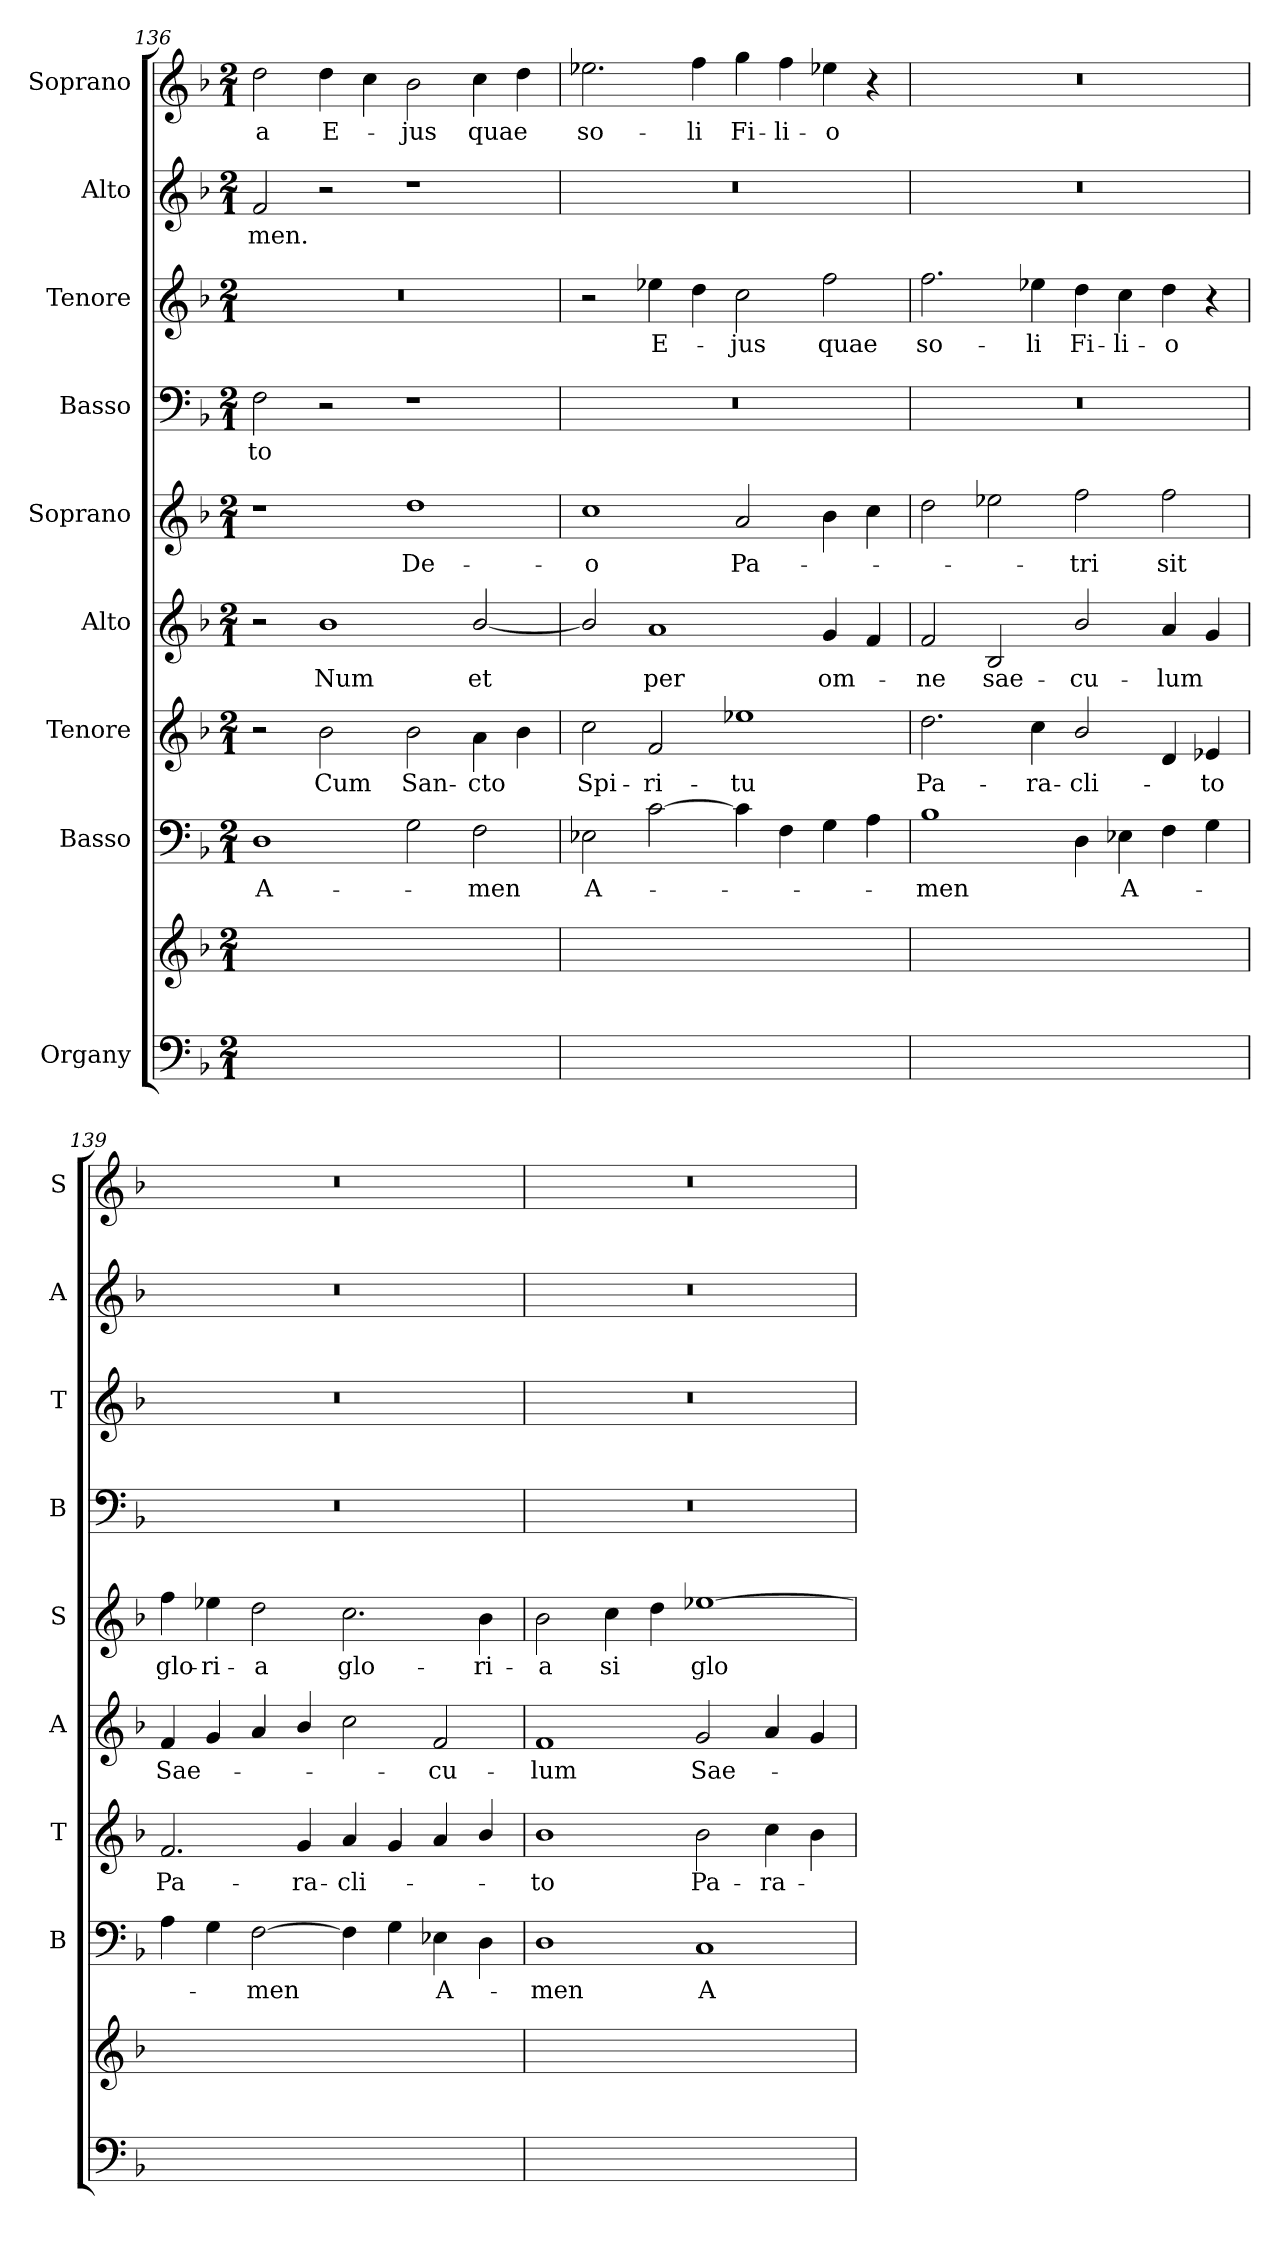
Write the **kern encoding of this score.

**kern	**kern	**kern	**text	**kern	**text	**kern	**text	**kern	**text	**kern	**text	**kern	**text	**kern	**text	**kern	**text
*part9	*part9	*part8	*part8	*part7	*part7	*part6	*part6	*part5	*part5	*part4	*part4	*part3	*part3	*part2	*part2	*part1	*part1
*staff10	*staff9	*staff8	*staff8	*staff7	*staff7	*staff6	*staff6	*staff5	*staff5	*staff4	*staff4	*staff3	*staff3	*staff2	*staff2	*staff1	*staff1
*I"Organy	*	*I"Basso	*	*I"Tenore	*	*I"Alto	*	*I"Soprano	*	*I"Basso	*	*I"Tenore	*	*I"Alto	*	*I"Soprano	*
*	*	*I'B	*	*I'T	*	*I'A	*	*I'S	*	*I'B	*	*I'T	*	*I'A	*	*I'S	*
*clefF4	*clefG2	*clefF4	*	*clefG2	*	*clefG2	*	*clefG2	*	*clefF4	*	*clefG2	*	*clefG2	*	*clefG2	*
*	*	*	*	*ITrd7c12	*	*	*	*	*	*	*	*ITrd7c12	*	*	*	*	*
*k[b-]	*k[b-]	*k[b-]	*	*k[b-]	*	*k[b-]	*	*k[b-]	*	*k[b-]	*	*k[b-]	*	*k[b-]	*	*k[b-]	*
*M2/1	*M2/1	*M2/1	*	*M2/1	*	*M2/1	*	*M2/1	*	*M2/1	*	*M2/1	*	*M2/1	*	*M2/1	*
=136	=136	=136	=136	=136	=136	=136	=136	=136	=136	=136	=136	=136	=136	=136	=136	=136	=136
0ryy	0ryy	1D\	A-	2r	.	2r	.	1r	.	2F\	-to	0r	.	2f/	men.	2dd\	-a
.	.	.	.	2B-\	Cum	1b-\	Num	.	.	2r	.	.	.	2r	.	4dd\	E-
.	.	.	.	.	.	.	.	.	.	.	.	.	.	.	.	4cc\	.
.	.	2G\	.	2B-\	San-	.	.	1dd\	De-	1r	.	.	.	1r	.	2b-\	-jus
.	.	2F\	-men	4A\	-cto	[2b-/	et	.	.	.	.	.	.	.	.	4cc\	quae
.	.	.	.	4B-\	.	.	.	.	.	.	.	.	.	.	.	4dd\	.
=137	=137	=137	=137	=137	=137	=137	=137	=137	=137	=137	=137	=137	=137	=137	=137	=137	=137
0ryy	0ryy	2E-X\	A-	2c\	Spi-	2b-/]	.	1cc\	-o	0r	.	2r	.	0r	.	2.ee-X\	so-
.	.	[2c\	.	2F/	-ri-	1a/	per	.	.	.	.	4e-X\	E-	.	.	.	.
.	.	.	.	.	.	.	.	.	.	.	.	4d\	.	.	.	4ff\	-li
.	.	4c\]	.	1e-X\	-tu	.	.	2a/	Pa-	.	.	2c\	-jus	.	.	4gg\	Fi-
.	.	4F\	.	.	.	.	.	.	.	.	.	.	.	.	.	4ff\	-li-
.	.	4G\	.	.	.	4g/	om-	4b-\	.	.	.	2f\	quae	.	.	4ee-X\	-o
.	.	4A\	.	.	.	4f/	.	4cc\	.	.	.	.	.	.	.	4r	.
=138	=138	=138	=138	=138	=138	=138	=138	=138	=138	=138	=138	=138	=138	=138	=138	=138	=138
0ryy	0ryy	1B-\	-men	2.d\	Pa-	2f/	-ne	2dd\	.	0r	.	2.f\	so-	0r	.	0r	.
.	.	.	.	.	.	2B-/	sae-	2ee-X\	.	.	.	.	.	.	.	.	.
.	.	.	.	4c\	-ra-	.	.	.	.	.	.	4e-X\	-li	.	.	.	.
.	.	4D\	.	2B-/	-cli-	2b-/	-cu-	2ff\	-tri	.	.	4d\	Fi-	.	.	.	.
.	.	4E-X\	A-	.	.	.	.	.	.	.	.	4c\	-li-	.	.	.	.
.	.	4F\	.	4D/	.	4a/	-lum	2ff\	sit	.	.	4d\	-o	.	.	.	.
.	.	4G\	.	4E-X/	-to	4g/	.	.	.	.	.	4r	.	.	.	.	.
=139	=139	=139	=139	=139	=139	=139	=139	=139	=139	=139	=139	=139	=139	=139	=139	=139	=139
0ryy	0ryy	4A\	.	2.F/	Pa-	4f/	Sae-	4ff\	glo-	0r	.	0r	.	0r	.	0r	.
.	.	4G\	.	.	.	4g/	.	4ee-X\	-ri-	.	.	.	.	.	.	.	.
.	.	[2F\	men	.	.	4a/	.	2dd\	-a	.	.	.	.	.	.	.	.
.	.	.	.	4G/	-ra-	4b-/	.	.	.	.	.	.	.	.	.	.	.
.	.	4F\]	.	4A/	-cli-	2cc\	.	2.cc\	glo-	.	.	.	.	.	.	.	.
.	.	4G\	.	4G/	.	.	.	.	.	.	.	.	.	.	.	.	.
.	.	4E-X\	A-	4A/	.	2f/	-cu-	.	.	.	.	.	.	.	.	.	.
.	.	4D\	.	4B-/	.	.	.	4b-\	-ri-	.	.	.	.	.	.	.	.
=140	=140	=140	=140	=140	=140	=140	=140	=140	=140	=140	=140	=140	=140	=140	=140	=140	=140
0ryy	0ryy	1D\	-men	1B-\	-to	1f/	-lum	2b-\	-a	0r	.	0r	.	0r	.	0r	.
.	.	.	.	.	.	.	.	4cc\	si	.	.	.	.	.	.	.	.
.	.	.	.	.	.	.	.	4dd\	.	.	.	.	.	.	.	.	.
.	.	1C/	A-	2B-\	Pa-	2g/	Sae-	[1ee-X\	glo-	.	.	.	.	.	.	.	.
.	.	.	.	4c\	-ra-	4a/	.	.	.	.	.	.	.	.	.	.	.
.	.	.	.	4B-\	.	4g/	.	.	.	.	.	.	.	.	.	.	.
=	=	=	=	=	=	=	=	=	=	=	=	=	=	=	=	=	=
*-	*-	*-	*-	*-	*-	*-	*-	*-	*-	*-	*-	*-	*-	*-	*-	*-	*-
